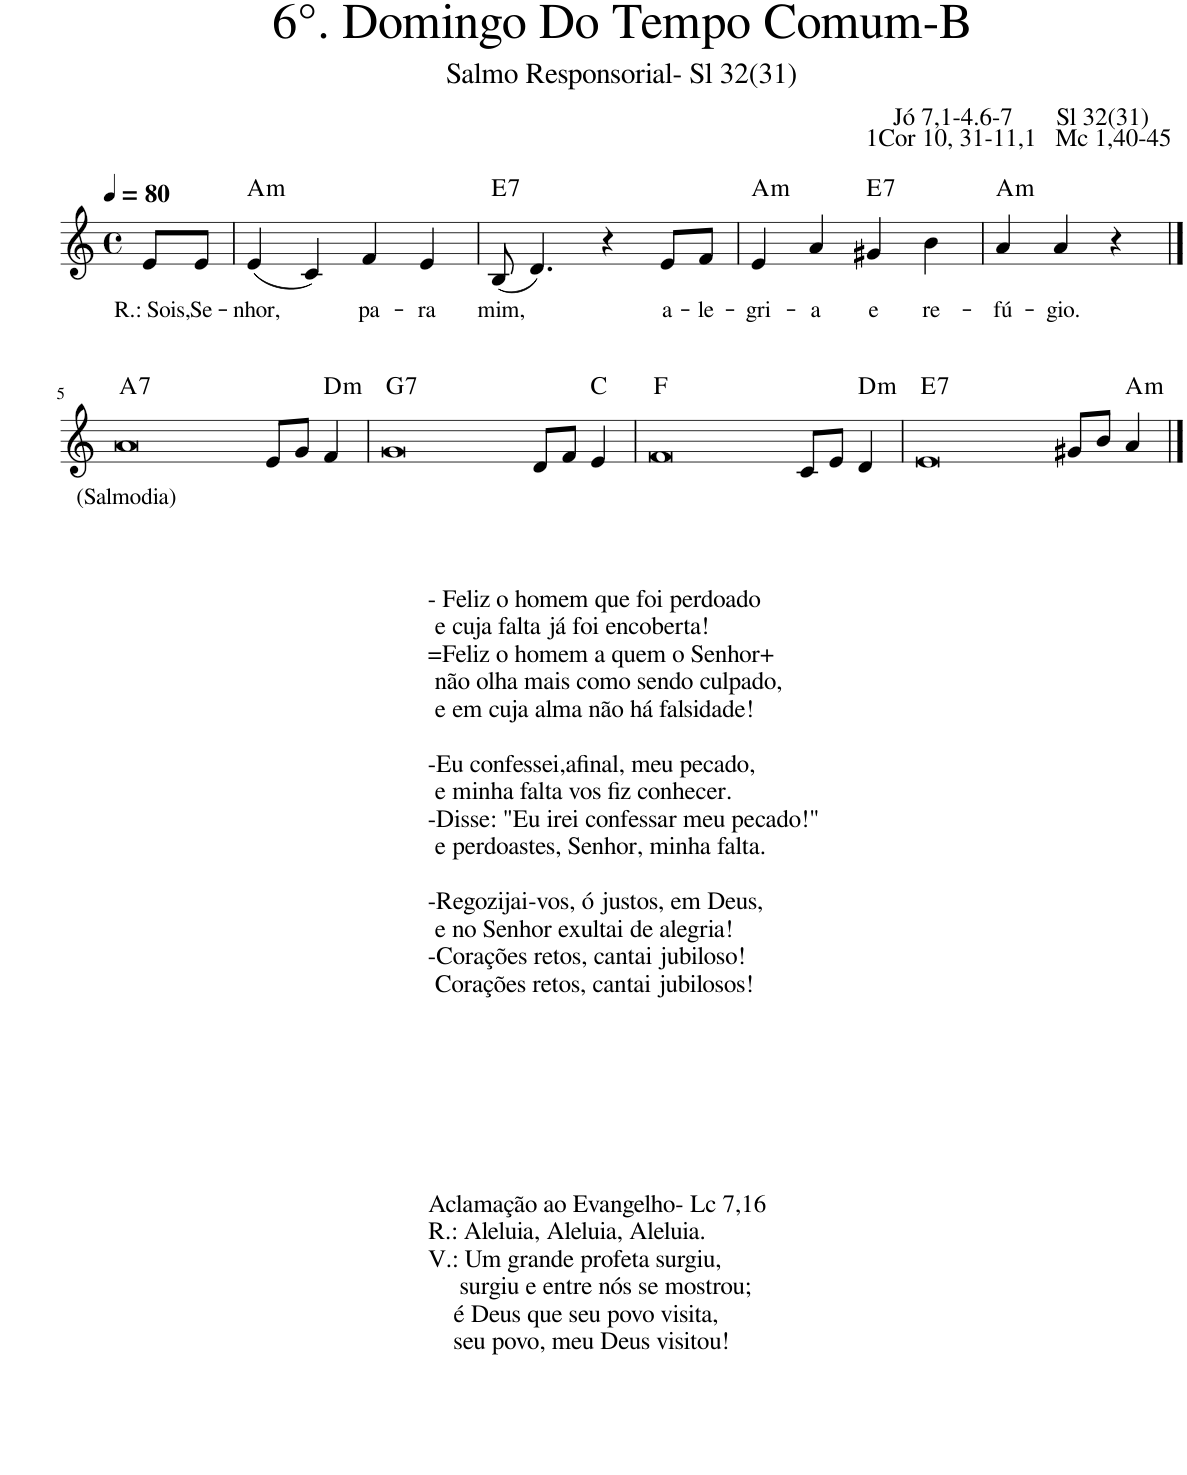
**kern	**text	**harte
*part1	*part1	*part1
*staff1	*staff1	*
*I"Voz	*	*
*I'Vo.	*	*
*clefG2	*	*
*k[]	*	*
*M4/4	*	*
*met(c)	*	*
*MM80	*	*
=	=	=
!	!LO:LY:b	!
8e/L	R.: Sois,	.
!	!LO:LY:b	!
8e/J	Se-	.
=1	=1	=1
!	!LO:LY:b	!LO:H:kt=m
(4e/	-nhor,	A:min
4c/)	.	.
!	!LO:LY:b	!
4f/	pa-	.
!	!LO:LY:b	!
4e/	-ra	.
=2	=2	=2
!	!LO:LY:b	!LO:H:kt=7
(8B/	mim,	E:7
4.d/)	.	.
4r	.	.
!	!LO:LY:b	!
8e/L	a-	.
!	!LO:LY:b	!
8f/J	-le-	.
=3	=3	=3
!	!LO:LY:b	!LO:H:kt=m
4e/	-gri-	A:min
!	!LO:LY:b	!
4a/	-a	.
!	!LO:LY:b	!LO:H:kt=7
4g#X/	e	E:7
!	!LO:LY:b	!
4b\	re-	.
=4	=4	=4
!	!LO:LY:b	!LO:H:kt=m
4a/	-fú-	A:min
!	!LO:LY:b	!
4a/	-gio.	.
4r	.	.
!!LO:LB:g=z
==5	==5	==5
!LO:TX:b:t=- Feliz o homem que foi perdoado	!	!
!LO:TX:b:t=e cuja falta já foi encoberta!	!	!
!LO:TX:b:t==Feliz o homem a quem o Senhor+	!	!
!LO:TX:b:t=não olha mais como sendo culpado,	!	!
!LO:TX:b:t=e em cuja alma não há falsidade!	!	!
!LO:TX:b:t=-Eu confessei,afinal, meu pecado,	!	!
!LO:TX:b:t=e minha falta vos fiz conhecer.	!	!
!LO:TX:b:t=-Disse&colon; "Eu irei confessar meu pecado!"	!	!
!LO:TX:b:t=e perdoastes, Senhor, minha falta.	!	!
!LO:TX:b:t=-Regozijai-vos, ó justos, em Deus,	!	!
!LO:TX:b:t=e no Senhor exultai de alegria!	!	!
!LO:TX:b:t=-Corações retos, cantai jubiloso!	!	!
!LO:TX:b:t=Corações retos, cantai jubilosos!	!	!
!LO:TX:b:t=Aclamação ao Evangelho- Lc 7,16	!	!
!LO:TX:b:t=R.&colon; Aleluia, Aleluia, Aleluia.	!	!
!LO:TX:b:t=V.&colon; Um grande profeta surgiu,	!	!
!LO:TX:b:t=surgiu e entre nós se mostrou;	!	!
!LO:TX:b:t=é Deus que seu povo visita,	!	!
!LO:TX:b:t=seu povo, meu Deus visitou!	!	!
!	!LO:LY:b	!LO:H:kt=7
[1a	(Salmodia)	A:7
1ryy	.	.
8e/L	.	.
8g/J	.	.
!	!	!LO:H:kt=m
4f/	.	D:min
=6	=6	=6
!	!	!LO:H:kt=7
[1g	.	G:7
1a]	.	.
8d/L	.	.
8f/J	.	.
4e/	.	C:maj
=7	=7	=7
[1f	.	F:maj
1g]	.	.
8c/L	.	.
8e/J	.	.
!	!	!LO:H:kt=m
4d/	.	D:min
=8	=8	=8
!	!	!LO:H:kt=7
[1e	.	E:7
1f]	.	.
8g#X/L	.	.
8b/J	.	.
!	!	!LO:H:kt=m
4a/	.	A:min
==9	==9	==9
1e]	.	.
=	=	=
*-	*-	*-
